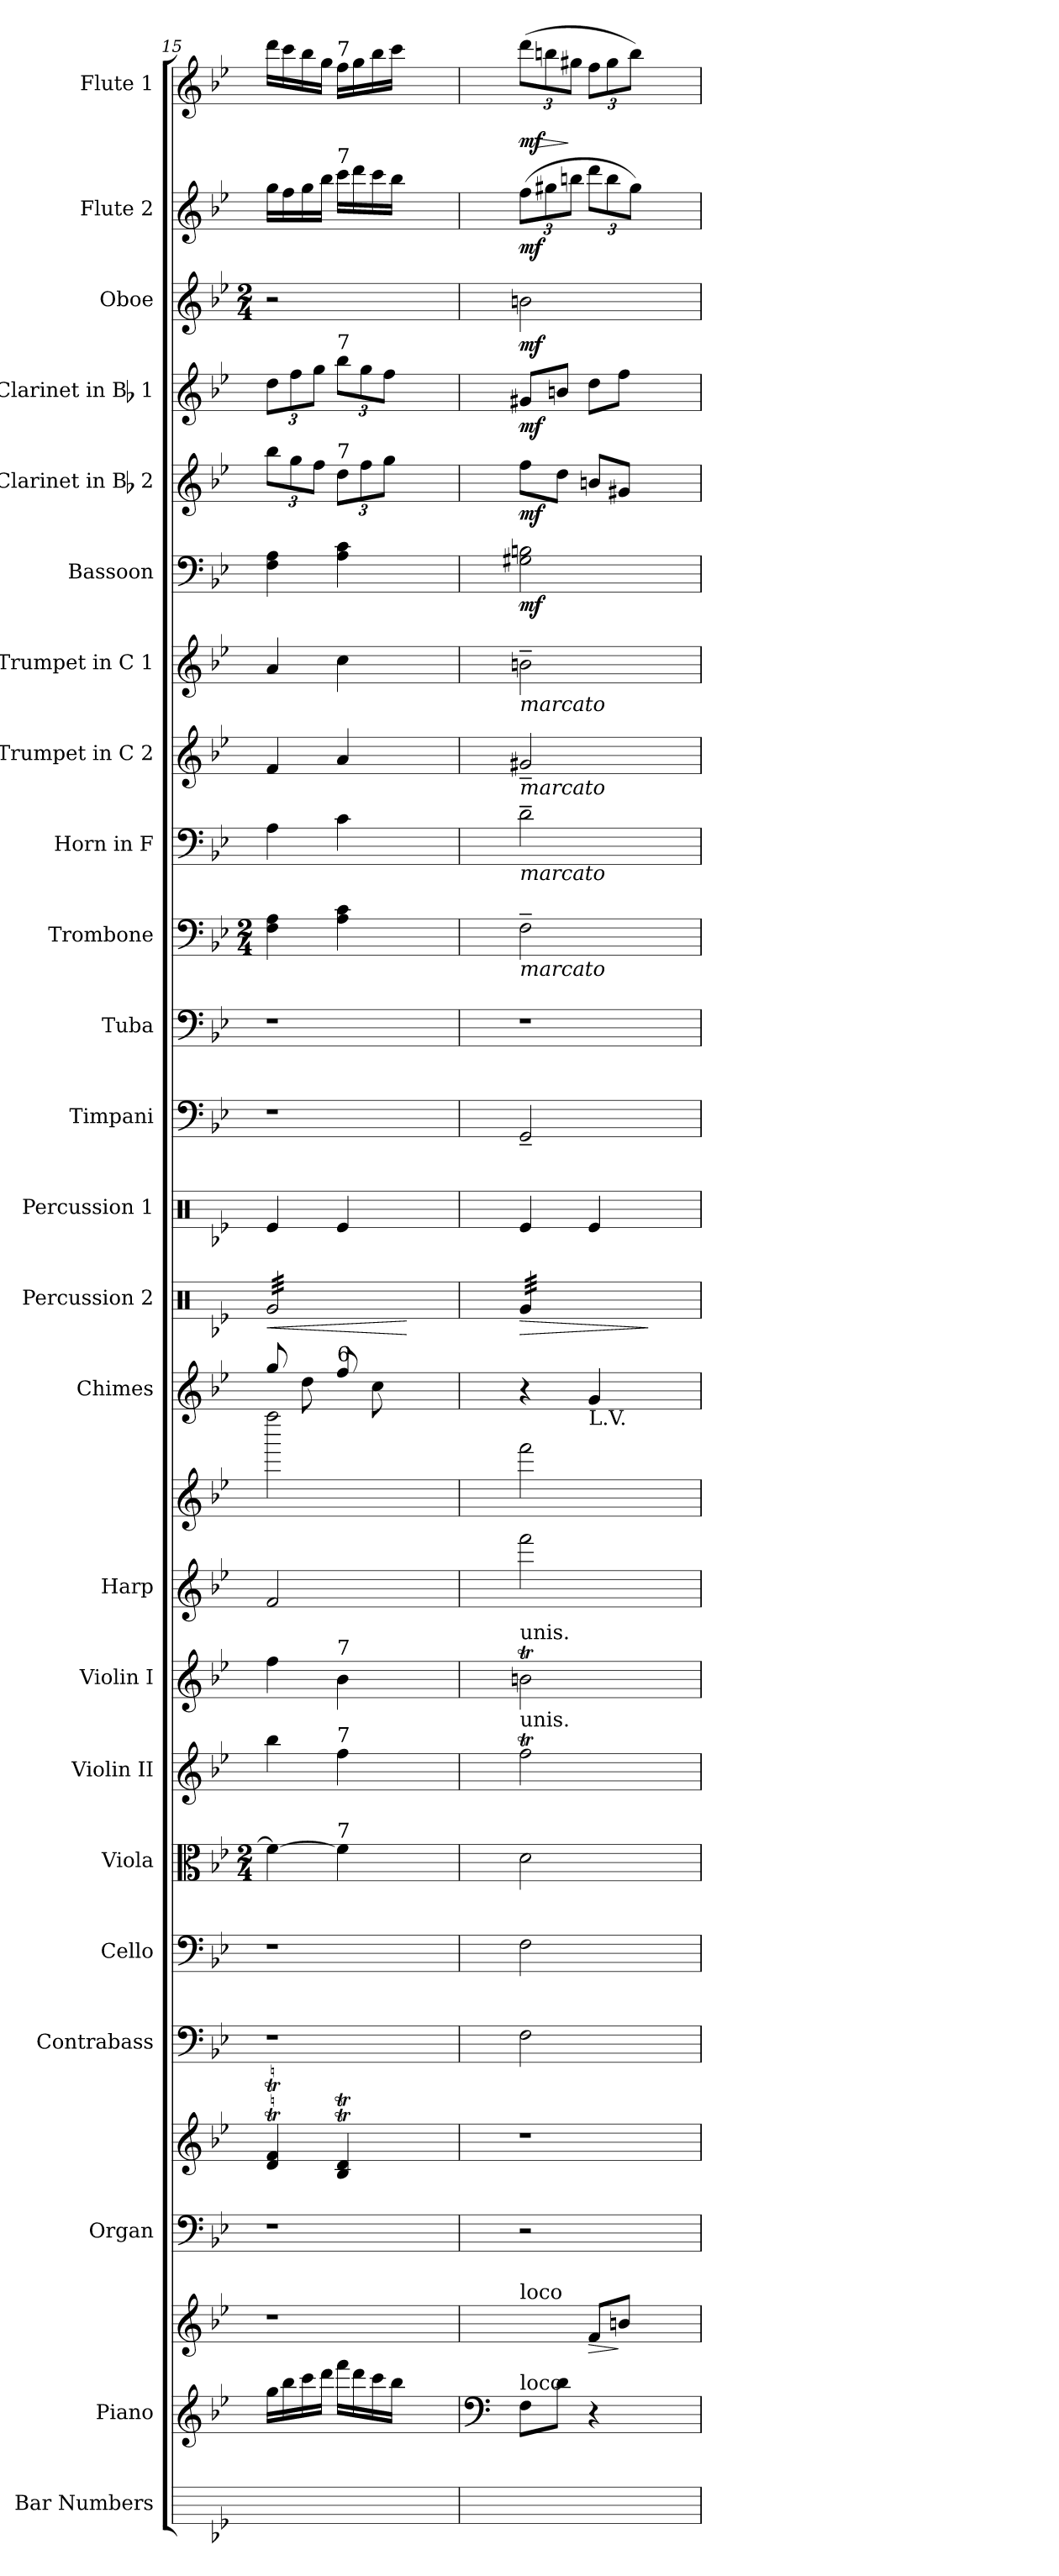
**kern	**kern	**kern	**dynam	**kern	**kern	**kern	**kern	**kern	**kern	**kern	**kern	**kern	**kern	**kern	**dynam	**kern	**kern	**kern	**kern	**kern	**kern	**kern	**kern	**dynam	**kern	**dynam	**kern	**dynam	**kern	**dynam	**kern	**dynam	**kern	**dynam
*part24	*part23	*part23	*part23	*part22	*part22	*part21	*part20	*part19	*part18	*part17	*part16	*part16	*part15	*part14	*part14	*part13	*part12	*part11	*part10	*part9	*part8	*part7	*part6	*part6	*part5	*part5	*part4	*part4	*part3	*part3	*part2	*part2	*part1	*part1
*staff27	*staff26	*staff25	*staff25/26	*staff24	*staff23	*staff22	*staff21	*staff20	*staff19	*staff18	*staff17	*staff16	*staff15	*staff14	*staff14	*staff13	*staff12	*staff11	*staff10	*staff9	*staff8	*staff7	*staff6	*staff6	*staff5	*staff5	*staff4	*staff4	*staff3	*staff3	*staff2	*staff2	*staff1	*staff1
*I"Bar Numbers	*I"Piano	*	*	*I"Organ	*	*I"Contrabass	*I"Cello	*I"Viola	*I"Violin II	*I"Violin I	*I"Harp	*	*I"Chimes	*I"Percussion 2	*	*I"Percussion 1	*I"Timpani	*I"Tuba	*I"Trombone	*I"Horn in F	*I"Trumpet in C 2	*I"Trumpet in C 1	*I"Bassoon	*	*I"Clarinet in Bb 2	*	*I"Clarinet in Bb 1	*	*I"Oboe	*	*I"Flute 2	*	*I"Flute 1	*
*	*I'Pno.	*	*	*I'Org.	*	*I'Cb.	*	*I'Vla.	*I'Vln. II	*I'Vln. I	*I'Hp.	*	*I'Chm.	*I'Perc. 2	*	*I'Perc. 1	*I'Timp.	*I'Tuba	*I'Tbn.	*	*I'Tpt 2	*I'Tpt 1	*I'Bsn.	*	*I'Cl 2	*	*I'Cl 1	*	*I'Ob.	*	*I'Fl 2	*	*I'Fl 1	*
*	*clefG2	*clefG2	*	*clefF4	*clefG2	*clefF4	*clefF4	*clefC3	*clefG2	*clefG2	*clefG2	*clefG2	*clefG2	*clefX	*	*clefX	*clefF4	*clefF4	*clefF4	*clefF4	*clefG2	*clefG2	*clefF4	*	*clefG2	*	*clefG2	*	*clefG2	*	*clefG2	*	*clefG2	*
*	*	*	*	*	*	*ITrd7c12	*	*	*	*	*	*	*	*	*	*	*	*	*	*	*	*	*	*	*	*	*	*	*	*	*	*	*	*
*k[b-e-]	*k[b-e-]	*k[b-e-]	*	*k[b-e-]	*k[b-e-]	*k[b-e-]	*k[b-e-]	*k[b-e-]	*k[b-e-]	*k[b-e-]	*k[b-e-]	*k[b-e-]	*k[b-e-]	*k[b-e-]	*	*k[b-e-]	*k[b-e-]	*k[b-e-]	*k[b-e-]	*k[b-e-]	*k[b-e-]	*k[b-e-]	*k[b-e-]	*	*k[b-e-]	*	*k[b-e-]	*	*k[b-e-]	*	*k[b-e-]	*	*k[b-e-]	*
*B-:	*B-:	*B-:	*	*B-:	*B-:	*B-:	*B-:	*B-:	*B-:	*B-:	*B-:	*B-:	*B-:	*B-:	*	*B-:	*B-:	*B-:	*B-:	*B-:	*B-:	*B-:	*B-:	*	*B-:	*	*B-:	*	*B-:	*	*B-:	*	*B-:	*
*	*	*	*	*	*	*	*	*M2/4	*	*	*	*	*	*	*	*	*	*	*M2/4	*	*	*	*	*	*	*	*	*	*M2/4	*	*	*	*	*
=15	=15	=15	=15	=15	=15	=15	=15	=15	=15	=15	=15	=15	=15	=15	=15	=15	=15	=15	=15	=15	=15	=15	=15	=15	=15	=15	=15	=15	=15	=15	=15	=15	=15	=15
!	!	!	!	!	!	!	!	!	!	!	!	!	!	!LO:N:head=solid	!LO:HP:b	!LO:N:head=solid	!	!	!	!	!	!	!	!	!	!	!	!	!	!	!	!	!	!
*	*	*	*	*	*	*	*	*	*	*	*	*	*	*tremolo	*	*	*	*	*	*	*	*	*	*	*	*	*	*	*	*	*	*	*	*
1ryy	16gg\LL	1r	.	1r	4d/T 4f/T	1r	1r	4f\_	4bb-\	4ff\	2f/	2ffff\	8gg/	32Rg/LLL	<	4Re</	1r	1r	4F\ 4A\	4A\	4f/	4a/	4F\ 4A\	.	12bb-\L	.	12dd\L	.	2r	.	16gg\LL	.	16ddd\LL	.
.	.	.	.	.	.	.	.	.	.	.	.	.	.	32Rg/	.	.	.	.	.	.	.	.	.	.	.	.	.	.	.	.	.	.	.	.
.	16bb-\	.	.	.	.	.	.	.	.	.	.	.	.	32Rg/	.	.	.	.	.	.	.	.	.	.	.	.	.	.	.	.	16ff\	.	16ccc\	.
.	.	.	.	.	.	.	.	.	.	.	.	.	.	.	.	.	.	.	.	.	.	.	.	.	12gg\	.	12ff\	.	.	.	.	.	.	.
.	.	.	.	.	.	.	.	.	.	.	.	.	.	32Rg/	.	.	.	.	.	.	.	.	.	.	.	.	.	.	.	.	.	.	.	.
.	16ccc\	.	.	.	.	.	.	.	.	.	.	.	8dd\	32Rg/	.	.	.	.	.	.	.	.	.	.	.	.	.	.	.	.	16gg\	.	16bb-\	.
.	.	.	.	.	.	.	.	.	.	.	.	.	.	32Rg/	.	.	.	.	.	.	.	.	.	.	.	.	.	.	.	.	.	.	.	.
.	.	.	.	.	.	.	.	.	.	.	.	.	.	.	.	.	.	.	.	.	.	.	.	.	12ff\J	.	12gg\J	.	.	.	.	.	.	.
.	16ddd\JJ	.	.	.	.	.	.	.	.	.	.	.	.	32Rg/	.	.	.	.	.	.	.	.	.	.	.	.	.	.	.	.	16bb-\JJ	.	16gg\JJ	.
.	.	.	.	.	.	.	.	.	.	.	.	.	.	32Rg/	.	.	.	.	.	.	.	.	.	.	.	.	.	.	.	.	.	.	.	.
!	!	!	!	!	!	!	!	!	!	!	!	!	!	!	!	!	!	!	!	!	!	!	!	!	!	!	!	!	!	!	!	!	!LO:TX:a:t=7	!
!	!	!	!	!	!	!	!	!	!	!	!	!	!	!	!	!	!	!	!	!	!	!	!	!	!	!	!	!	!	!	!LO:TX:a:t=7	!	!	!
!	!	!	!	!	!	!	!	!	!	!	!	!	!	!	!	!	!	!	!	!	!	!	!	!	!	!	!LO:TX:a:t=7	!	!	!	!	!	!	!
!	!	!	!	!	!	!	!	!	!	!	!	!	!	!	!	!	!	!	!	!	!	!	!	!	!LO:TX:a:t=7	!	!	!	!	!	!	!	!	!
!	!	!	!	!	!	!	!	!	!	!	!	!	!LO:TX:a:t=6	!	!	!	!	!	!	!	!	!	!	!	!	!	!	!	!	!	!	!	!	!
!	!	!	!	!	!	!	!	!	!	!LO:TX:a:t=7	!	!	!	!	!	!	!	!	!	!	!	!	!	!	!	!	!	!	!	!	!	!	!	!
!	!	!	!	!	!	!	!	!	!LO:TX:a:t=7	!	!	!	!	!	!	!	!	!	!	!	!	!	!	!	!	!	!	!	!	!	!	!	!	!
!	!	!	!	!	!	!	!	!LO:TX:a:t=7	!	!	!	!	!	!	!	!	!	!	!	!	!	!	!	!	!	!	!	!	!	!	!	!	!	!
!	!	!	!	!	!	!	!	!	!	!	!	!	!	!	!	!LO:N:head=solid	!	!	!	!	!	!	!	!	!	!	!	!	!	!	!	!	!	!
.	16fff\LL	.	.	.	4B-/T 4d/T	.	.	4f\]	4ff\	4b-\	.	.	8ff/	32Rg/	.	4Re</	.	.	4A\ 4c\	4c\	4a/	4cc\	4A\ 4c\	.	12dd\L	.	12bb-\L	.	.	.	16ccc\LL	.	16ff\LL	.
.	.	.	.	.	.	.	.	.	.	.	.	.	.	32Rg/	.	.	.	.	.	.	.	.	.	.	.	.	.	.	.	.	.	.	.	.
.	16ddd\	.	.	.	.	.	.	.	.	.	.	.	.	32Rg/	.	.	.	.	.	.	.	.	.	.	.	.	.	.	.	.	16ddd\	.	16gg\	.
.	.	.	.	.	.	.	.	.	.	.	.	.	.	.	.	.	.	.	.	.	.	.	.	.	12ff\	.	12gg\	.	.	.	.	.	.	.
.	.	.	.	.	.	.	.	.	.	.	.	.	.	32Rg/	.	.	.	.	.	.	.	.	.	.	.	.	.	.	.	.	.	.	.	.
.	16ccc\	.	.	.	.	.	.	.	.	.	.	.	8cc\	32Rg/	.	.	.	.	.	.	.	.	.	.	.	.	.	.	.	.	16ccc\	.	16bb-\	.
.	.	.	.	.	.	.	.	.	.	.	.	.	.	32Rg/	.	.	.	.	.	.	.	.	.	.	.	.	.	.	.	.	.	.	.	.
.	.	.	.	.	.	.	.	.	.	.	.	.	.	.	.	.	.	.	.	.	.	.	.	.	12gg\J	.	12ff\J	.	.	.	.	.	.	.
.	16bb-\JJ	.	.	.	.	.	.	.	.	.	.	.	.	32Rg/	.	.	.	.	.	.	.	.	.	.	.	.	.	.	.	.	16bb-\JJ	.	16ccc\JJ	.
.	.	.	.	.	.	.	.	.	.	.	.	.	.	32Rg/JJJ	.	.	.	.	.	.	.	.	.	.	.	.	.	.	.	.	.	.	.	.
.	2ryy	.	.	.	2ryy	.	.	2ryy	2ryy	2ryy	2ryy	2ryy	2ryy	2ryy	[	2ryy	.	.	2ryy	2ryy	2ryy	2ryy	2ryy	.	2ryy	.	2ryy	.	2ryy	.	2ryy	.	2ryy	.
=16	=16	=16	=16	=16	=16	=16	=16	=16	=16	=16	=16	=16	=16	=16	=16	=16	=16	=16	=16	=16	=16	=16	=16	=16	=16	=16	=16	=16	=16	=16	=16	=16	=16	=16
*	*clefF4	*	*	*	*	*	*	*	*	*	*	*	*	*	*	*	*	*	*	*	*	*	*	*	*	*	*	*	*	*	*	*	*	*
!	!	!	!	!	!	!	!	!	!	!	!	!	!	!	!	!	!	!	!	!	!	!LO:TX:b:i:t=marcato	!	!	!	!	!	!	!	!	!	!	!	!
!	!	!	!	!	!	!	!	!	!	!	!	!	!	!	!	!	!	!	!	!	!LO:TX:b:i:t=marcato	!	!	!	!	!	!	!	!	!	!	!	!	!
!	!	!	!	!	!	!	!	!	!	!	!	!	!	!	!	!	!	!	!	!LO:TX:b:i:t=marcato	!	!	!	!	!	!	!	!	!	!	!	!	!	!
!	!	!	!	!	!	!	!	!	!	!	!	!	!	!	!	!	!	!	!LO:TX:b:i:t=marcato	!	!	!	!	!	!	!	!	!	!	!	!	!	!	!
!	!	!	!	!	!	!	!	!	!	!LO:TX:a:t=unis.	!	!	!	!	!	!	!	!	!	!	!	!	!	!	!	!	!	!	!	!	!	!	!	!
!	!	!	!	!	!	!	!	!	!LO:TX:a:t=unis.	!	!	!	!	!	!	!	!	!	!	!	!	!	!	!	!	!	!	!	!	!	!	!	!	!
!	!	!LO:TX:a:t=loco	!	!	!	!	!	!	!	!	!	!	!	!	!	!	!	!	!	!	!	!	!	!	!	!	!	!	!	!	!	!	!	!
!	!LO:TX:a:t=loco	!	!	!	!	!	!	!	!	!	!	!	!	!	!	!	!	!	!	!	!	!	!	!	!	!	!	!	!	!	!	!	!	!
!	!	!	!	!	!	!	!	!	!	!	!	!	!	!LO:N:head=solid	!LO:HP:b	!LO:N:head=solid	!	!	!	!	!	!	!	!LO:DY:b	!	!LO:DY:b	!	!LO:DY:b	!	!LO:DY:b	!	!LO:DY:b	!	!LO:DY:b
1ryy	8F\L	4ryy	.	2r	1r	2FF\	2F\	2d\	2ffT\	2bnt\	2fff\	2fff\	4r	32Rg/LLL	>	4Re</	2GG~</	1r	2F~>\	2d~>\	2g#X~</	2bn~>\	2G#X\ 2Bn\	mf	8ff\L	mf	8g#X/L	mf	2bn\	mf	(>12ff\L	mf	(>12ddd\L	mf
.	.	.	.	.	.	.	.	.	.	.	.	.	.	32Rg/	.	.	.	.	.	.	.	.	.	.	.	.	.	.	.	.	.	.	.	.
.	.	.	.	.	.	.	.	.	.	.	.	.	.	32Rg/	.	.	.	.	.	.	.	.	.	.	.	.	.	.	.	.	.	.	.	.
!	!	!	!	!	!	!	!	!	!	!	!	!	!	!	!	!	!	!	!	!	!	!	!	!	!	!	!	!	!	!	!	!	!	!LO:HP:b
.	.	.	.	.	.	.	.	.	.	.	.	.	.	.	.	.	.	.	.	.	.	.	.	.	.	.	.	.	.	.	12gg#X\	.	12bbn\	>
.	.	.	.	.	.	.	.	.	.	.	.	.	.	32Rg/	.	.	.	.	.	.	.	.	.	.	.	.	.	.	.	.	.	.	.	.
.	8d\J	.	.	.	.	.	.	.	.	.	.	.	.	32Rg/	.	.	.	.	.	.	.	.	.	.	8dd\J	.	8bn/J	.	.	.	.	.	.	.
.	.	.	.	.	.	.	.	.	.	.	.	.	.	32Rg/	.	.	.	.	.	.	.	.	.	.	.	.	.	.	.	.	.	.	.	.
.	.	.	.	.	.	.	.	.	.	.	.	.	.	.	.	.	.	.	.	.	.	.	.	.	.	.	.	.	.	.	12bbn\J	.	12gg#X\J	]
.	.	.	.	.	.	.	.	.	.	.	.	.	.	32Rg/	.	.	.	.	.	.	.	.	.	.	.	.	.	.	.	.	.	.	.	.
.	.	.	.	.	.	.	.	.	.	.	.	.	.	32Rg/	.	.	.	.	.	.	.	.	.	.	.	.	.	.	.	.	.	.	.	.
!	!	!	!	!	!	!	!	!	!	!	!	!	!LO:TX:b:t=L.V.	!	!	!	!	!	!	!	!	!	!	!	!	!	!	!	!	!	!	!	!	!
!	!	!	!LO:HP:b	!	!	!	!	!	!	!	!	!	!	!	!	!LO:N:head=solid	!	!	!	!	!	!	!	!	!	!	!	!	!	!	!	!	!	!
.	4r	8f/L	>	.	.	.	.	.	.	.	.	.	4g/	32Rg/	.	4Re</	.	.	.	.	.	.	.	.	8bn/L	.	8dd\L	.	.	.	12ddd\L	.	12ff\L	.
.	.	.	.	.	.	.	.	.	.	.	.	.	.	32Rg/	.	.	.	.	.	.	.	.	.	.	.	.	.	.	.	.	.	.	.	.
.	.	.	.	.	.	.	.	.	.	.	.	.	.	32Rg/	.	.	.	.	.	.	.	.	.	.	.	.	.	.	.	.	.	.	.	.
.	.	.	.	.	.	.	.	.	.	.	.	.	.	.	.	.	.	.	.	.	.	.	.	.	.	.	.	.	.	.	12bb\	.	12gg#\	.
.	.	.	.	.	.	.	.	.	.	.	.	.	.	32Rg/	.	.	.	.	.	.	.	.	.	.	.	.	.	.	.	.	.	.	.	.
.	.	8bn/J	]	.	.	.	.	.	.	.	.	.	.	32Rg/	.	.	.	.	.	.	.	.	.	.	8g#X/J	.	8ff\J	.	.	.	.	.	.	.
.	.	.	.	.	.	.	.	.	.	.	.	.	.	32Rg/	.	.	.	.	.	.	.	.	.	.	.	.	.	.	.	.	.	.	.	.
.	.	.	.	.	.	.	.	.	.	.	.	.	.	.	.	.	.	.	.	.	.	.	.	.	.	.	.	.	.	.	12gg#\J)	.	12bb\J)	.
.	.	.	.	.	.	.	.	.	.	.	.	.	.	32Rg/	.	.	.	.	.	.	.	.	.	.	.	.	.	.	.	.	.	.	.	.
.	.	.	.	.	.	.	.	.	.	.	.	.	.	32Rg/JJJ	.	.	.	.	.	.	.	.	.	.	.	.	.	.	.	.	.	.	.	.
*	*	*	*	*	*	*	*	*	*	*	*	*	*	*Xtremolo	*	*	*	*	*	*	*	*	*	*	*	*	*	*	*	*	*	*	*	*
.	2ryy	2ryy	.	2ryy	.	2ryy	2ryy	2ryy	2ryy	2ryy	2ryy	2ryy	2ryy	2ryy	]	2ryy	2ryy	.	2ryy	2ryy	2ryy	2ryy	2ryy	.	2ryy	.	2ryy	.	2ryy	.	2ryy	.	2ryy	.
=	=	=	=	=	=	=	=	=	=	=	=	=	=	=	=	=	=	=	=	=	=	=	=	=	=	=	=	=	=	=	=	=	=	=
*-	*-	*-	*-	*-	*-	*-	*-	*-	*-	*-	*-	*-	*-	*-	*-	*-	*-	*-	*-	*-	*-	*-	*-	*-	*-	*-	*-	*-	*-	*-	*-	*-	*-	*-
